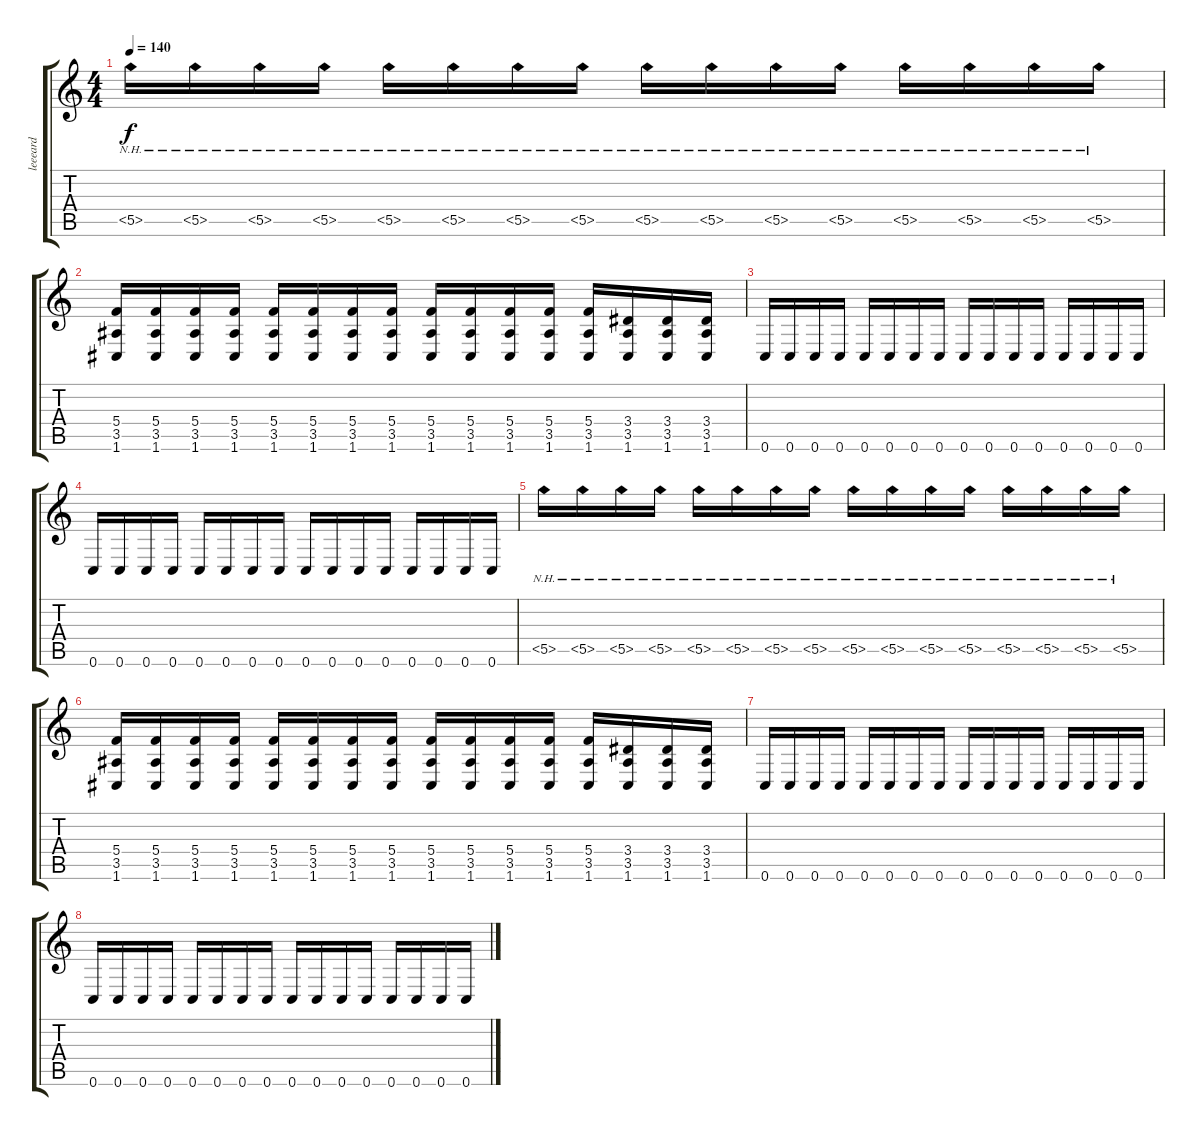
\track ("leeeard" "leeeard") {instrument distortionguitar}
\staff {score tabs}
\tuning (D4 A3 F3 C3 G2 C2) {hide}
\ts (4 4)
\tempo 140
\clef g2
\ks c
5.5{nh}.16{dy f} 5.5{nh}.16 5.5{nh}.16 5.5{nh}.16 5.5{nh}.16 5.5{nh}.16 5.5{nh}.16 5.5{nh}.16 5.5{nh}.16 5.5{nh}.16 5.5{nh}.16 5.5{nh}.16 5.5{nh}.16 5.5{nh}.16 5.5{nh}.16 5.5{nh}.16 |
(5.4 3.5 1.6).16 (5.4 3.5 1.6).16 (5.4 3.5 1.6).16 (5.4 3.5 1.6).16 (5.4 3.5 1.6).16 (5.4 3.5 1.6).16 (5.4 3.5 1.6).16 (5.4 3.5 1.6).16 (5.4 3.5 1.6).16 (5.4 3.5 1.6).16 (5.4 3.5 1.6).16 (5.4 3.5 1.6).16 (5.4 3.5 1.6).16 (3.4 3.5 1.6).16 (3.4 3.5 1.6).16 (3.4 3.5 1.6).16 |
0.6.16 0.6.16 0.6.16 0.6.16 0.6.16 0.6.16 0.6.16 0.6.16 0.6.16 0.6.16 0.6.16 0.6.16 0.6.16 0.6.16 0.6.16 0.6.16 |
0.6.16 0.6.16 0.6.16 0.6.16 0.6.16 0.6.16 0.6.16 0.6.16 0.6.16 0.6.16 0.6.16 0.6.16 0.6.16 0.6.16 0.6.16 0.6.16 |
5.5{nh}.16 5.5{nh}.16 5.5{nh}.16 5.5{nh}.16 5.5{nh}.16 5.5{nh}.16 5.5{nh}.16 5.5{nh}.16 5.5{nh}.16 5.5{nh}.16 5.5{nh}.16 5.5{nh}.16 5.5{nh}.16 5.5{nh}.16 5.5{nh}.16 5.5{nh}.16 |
(5.4 3.5 1.6).16 (5.4 3.5 1.6).16 (5.4 3.5 1.6).16 (5.4 3.5 1.6).16 (5.4 3.5 1.6).16 (5.4 3.5 1.6).16 (5.4 3.5 1.6).16 (5.4 3.5 1.6).16 (5.4 3.5 1.6).16 (5.4 3.5 1.6).16 (5.4 3.5 1.6).16 (5.4 3.5 1.6).16 (5.4 3.5 1.6).16 (3.4 3.5 1.6).16 (3.4 3.5 1.6).16 (3.4 3.5 1.6).16 |
0.6.16 0.6.16 0.6.16 0.6.16 0.6.16 0.6.16 0.6.16 0.6.16 0.6.16 0.6.16 0.6.16 0.6.16 0.6.16 0.6.16 0.6.16 0.6.16 |
0.6.16 0.6.16 0.6.16 0.6.16 0.6.16 0.6.16 0.6.16 0.6.16 0.6.16 0.6.16 0.6.16 0.6.16 0.6.16 0.6.16 0.6.16 0.6.16
